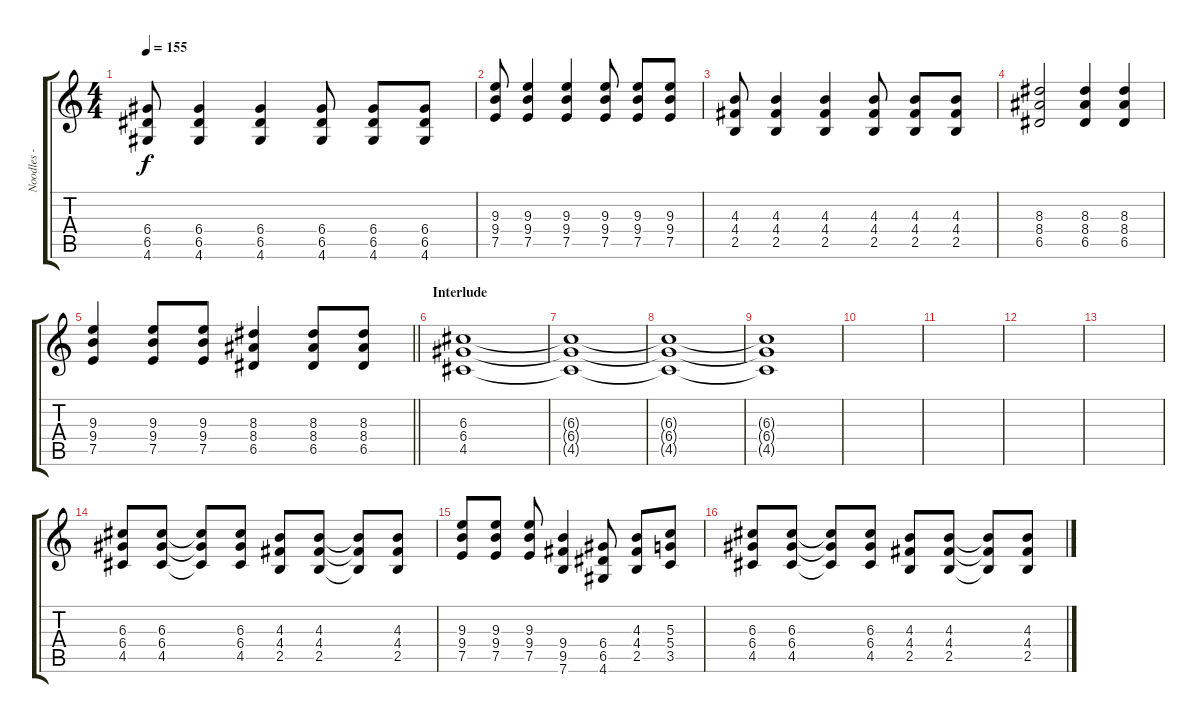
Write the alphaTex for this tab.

\track ("Noodles - Guitar" "Noodles - ") {instrument distortionguitar}
\staff {score tabs}
\tuning (E4 B3 G3 D3 A2 E2) {hide}
\ts (4 4)
\tempo 155
\clef g2
\ks c
(6.4 6.5 4.6).8{dy f} (6.4 6.5 4.6).4 (6.4 6.5 4.6).4 (6.4 6.5 4.6).8 (6.4 6.5 4.6).8 (6.4 6.5 4.6).8 |
(9.3 9.4 7.5).8 (9.3 9.4 7.5).4 (9.3 9.4 7.5).4 (9.3 9.4 7.5).8 (9.3 9.4 7.5).8 (9.3 9.4 7.5).8 |
(4.3 4.4 2.5).8 (4.3 4.4 2.5).4 (4.3 4.4 2.5).4 (4.3 4.4 2.5).8 (4.3 4.4 2.5).8 (4.3 4.4 2.5).8 |
(8.3 8.4 6.5).2 (8.3 8.4 6.5).4 (8.3 8.4 6.5).4 |
\barLineRight lightlight
(9.3 9.4 7.5).4 (9.3 9.4 7.5).8 (9.3 9.4 7.5).8 (8.3 8.4 6.5).4 (8.3 8.4 6.5).8 (8.3 8.4 6.5).8 |
\section ("" "Interlude")
(6.3 6.4 4.5).1{volume 2} |
(6.3{t} 6.4{t} 4.5{t}).1 |
(6.3{t} 6.4{t} 4.5{t}).1 |
(6.3{t} 6.4{t} 4.5{t}).1 |
|
|
|
|
(6.3 6.4 4.5).8 (6.3 6.4 4.5).8 (6.3{t} 6.4{t} 4.5{t}).8 (6.3 6.4 4.5).8 (4.3 4.4 2.5).8 (4.3 4.4 2.5).8 (4.3{t} 4.4{t} 2.5{t}).8 (4.3 4.4 2.5).8 |
(9.3 9.4 7.5).8 (9.3 9.4 7.5).8 (9.3 9.4 7.5).8 (9.4 9.5 7.6).4 (6.4 6.5 4.6).8 (4.3 4.4 2.5).8 (5.3 5.4 3.5).8 |
(6.3 6.4 4.5).8 (6.3 6.4 4.5).8 (6.3{t} 6.4{t} 4.5{t}).8 (6.3 6.4 4.5).8 (4.3 4.4 2.5).8 (4.3 4.4 2.5).8 (4.3{t} 4.4{t} 2.5{t}).8 (4.3 4.4 2.5).8
